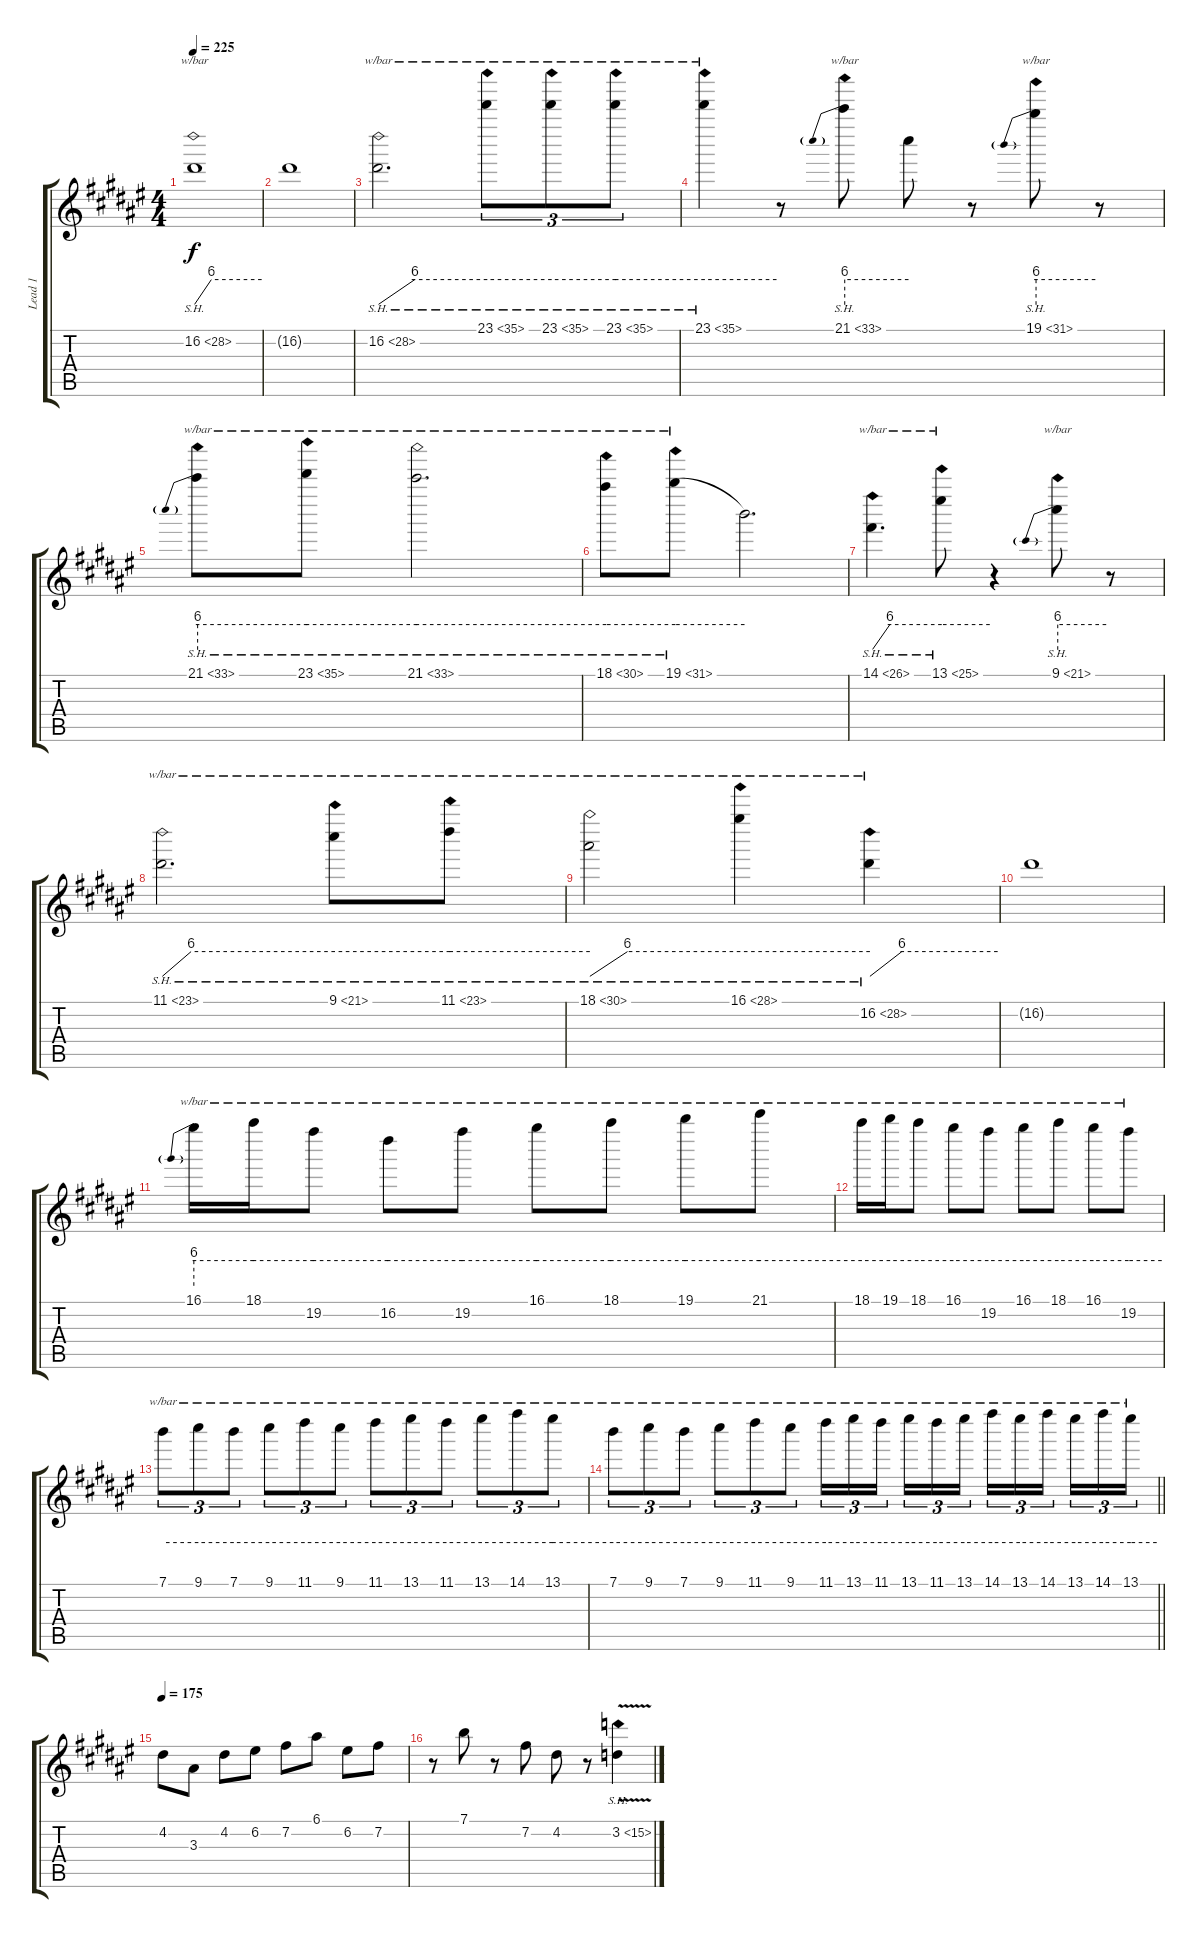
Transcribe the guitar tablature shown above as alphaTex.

\track ("Lead 1" "Lead 1") {instrument overdrivenguitar}
\staff {score tabs}
\tuning (E4 B3 G3 D3 A2 E2) {hide}
\ts (4 4)
\tempo 225
\clef g2
\ks f#
16.2{sh 12}.1{tbe (custom default 0 0 15 24 60 24) dy f} |
16.2{t}.1 |
16.2{sh 12}.2{d tbe (custom default 0 0 20 24 60 24)} 23.1{sh 12}.8{tu (3 2) tbe (hold default 0 24 60 24)} 23.1{sh 12}.8{tu (3 2) tbe (hold default 0 24 60 24)} 23.1{sh 12}.8{tu (3 2) tbe (hold default 0 24 60 24)} |
23.1{sh 12}.4{tbe (hold default 0 24 60 24)} r.8 21.1{sh 12}.8{tbe (predive default 0 24 60 24)} 21.1{t}.8 r.8 19.1{sh 12}.8{tbe (predive default 0 24 60 24)} r.8 |
21.1{sh 12}.8{tbe (predive default 0 24 60 24)} 23.1{sh 12}.8{tbe (hold default 0 24 60 24)} 21.1{sh 12}.2{d tbe (hold default 0 24 60 24)} |
18.1{sh 12}.8{tbe (hold default 0 24 60 24)} 19.1{sh 12}.8{tbe (hold default 0 24 60 24)} 19.1{t}.2{d} |
14.1{sh 12}.4{d tbe (custom default 0 0 15 24 60 24)} 13.1{sh 12}.8{tbe (hold default 0 24 60 24)} r.4 9.1{sh 12}.8{tbe (predive default 0 24 60 24)} r.8 |
11.1{sh 12}.2{d tbe (custom default 0 0 10 24 60 24)} 9.1{sh 12}.8{tbe (hold default 0 24 60 24)} 11.1{sh 12}.8{tbe (hold default 0 24 60 24)} |
18.1{sh 12}.2{tbe (custom default 0 0 15 24 60 24)} 16.1{sh 12}.4{tbe (hold default 0 24 60 24)} 16.2{sh 12}.4{tbe (custom default 0 0 15 24 60 24)} |
16.2{t}.1 |
16.1.16{tbe (predive default 0 24 60 24)} 18.1.16{tbe (hold default 0 24 60 24)} 19.2.8{tbe (hold default 0 24 60 24)} 16.2.8{tbe (hold default 0 24 60 24)} 19.2.8{tbe (hold default 0 24 60 24)} 16.1.8{tbe (hold default 0 24 60 24)} 18.1.8{tbe (hold default 0 24 60 24)} 19.1.8{tbe (hold default 0 24 60 24)} 21.1.8{tbe (hold default 0 24 60 24)} |
18.1.16{tbe (hold default 0 24 60 24)} 19.1.16{tbe (hold default 0 24 60 24)} 18.1.8{tbe (hold default 0 24 60 24)} 16.1.8{tbe (hold default 0 24 60 24)} 19.2.8{tbe (hold default 0 24 60 24)} 16.1.8{tbe (hold default 0 24 60 24)} 18.1.8{tbe (hold default 0 24 60 24)} 16.1.8{tbe (hold default 0 24 60 24)} 19.2.8{tbe (hold default 0 24 60 24)} |
7.1.8{tu (3 2) tbe (hold default 0 24 60 24)} 9.1.8{tu (3 2) tbe (hold default 0 24 60 24)} 7.1.8{tu (3 2) tbe (hold default 0 24 60 24)} 9.1.8{tu (3 2) tbe (hold default 0 24 60 24)} 11.1.8{tu (3 2) tbe (hold default 0 24 60 24)} 9.1.8{tu (3 2) tbe (hold default 0 24 60 24)} 11.1.8{tu (3 2) tbe (hold default 0 24 60 24)} 13.1.8{tu (3 2) tbe (hold default 0 24 60 24)} 11.1.8{tu (3 2) tbe (hold default 0 24 60 24)} 13.1.8{tu (3 2) tbe (hold default 0 24 60 24)} 14.1.8{tu (3 2) tbe (hold default 0 24 60 24)} 13.1.8{tu (3 2) tbe (hold default 0 24 60 24)} |
\barLineRight lightlight
7.1.8{tu (3 2) tbe (hold default 0 24 60 24)} 9.1.8{tu (3 2) tbe (hold default 0 24 60 24)} 7.1.8{tu (3 2) tbe (hold default 0 24 60 24)} 9.1.8{tu (3 2) tbe (hold default 0 24 60 24)} 11.1.8{tu (3 2) tbe (hold default 0 24 60 24)} 9.1.8{tu (3 2) tbe (hold default 0 24 60 24)} 11.1.16{tu (3 2) tbe (hold default 0 24 60 24)} 13.1.16{tu (3 2) tbe (hold default 0 24 60 24)} 11.1.16{tu (3 2) tbe (hold default 0 24 60 24) beam splitsecondary} 13.1.16{tu (3 2) tbe (hold default 0 24 60 24)} 11.1.16{tu (3 2) tbe (hold default 0 24 60 24)} 13.1.16{tu (3 2) tbe (hold default 0 24 60 24)} 14.1.16{tu (3 2) tbe (hold default 0 24 60 24)} 13.1.16{tu (3 2) tbe (hold default 0 24 60 24)} 14.1.16{tu (3 2) tbe (hold default 0 24 60 24) beam splitsecondary} 13.1.16{tu (3 2) tbe (hold default 0 24 60 24)} 14.1.16{tu (3 2) tbe (hold default 0 24 60 24)} 13.1.16{tu (3 2) tbe (hold default 0 24 60 24)} |
\tempo 175
4.2.8 3.3.8 4.2.8 6.2.8 7.2.8 6.1.8 6.2.8 7.2.8 |
r.8 7.1.8 r.8 7.2.8 4.2.8 r.8 3.2{sh 12 v}.4
